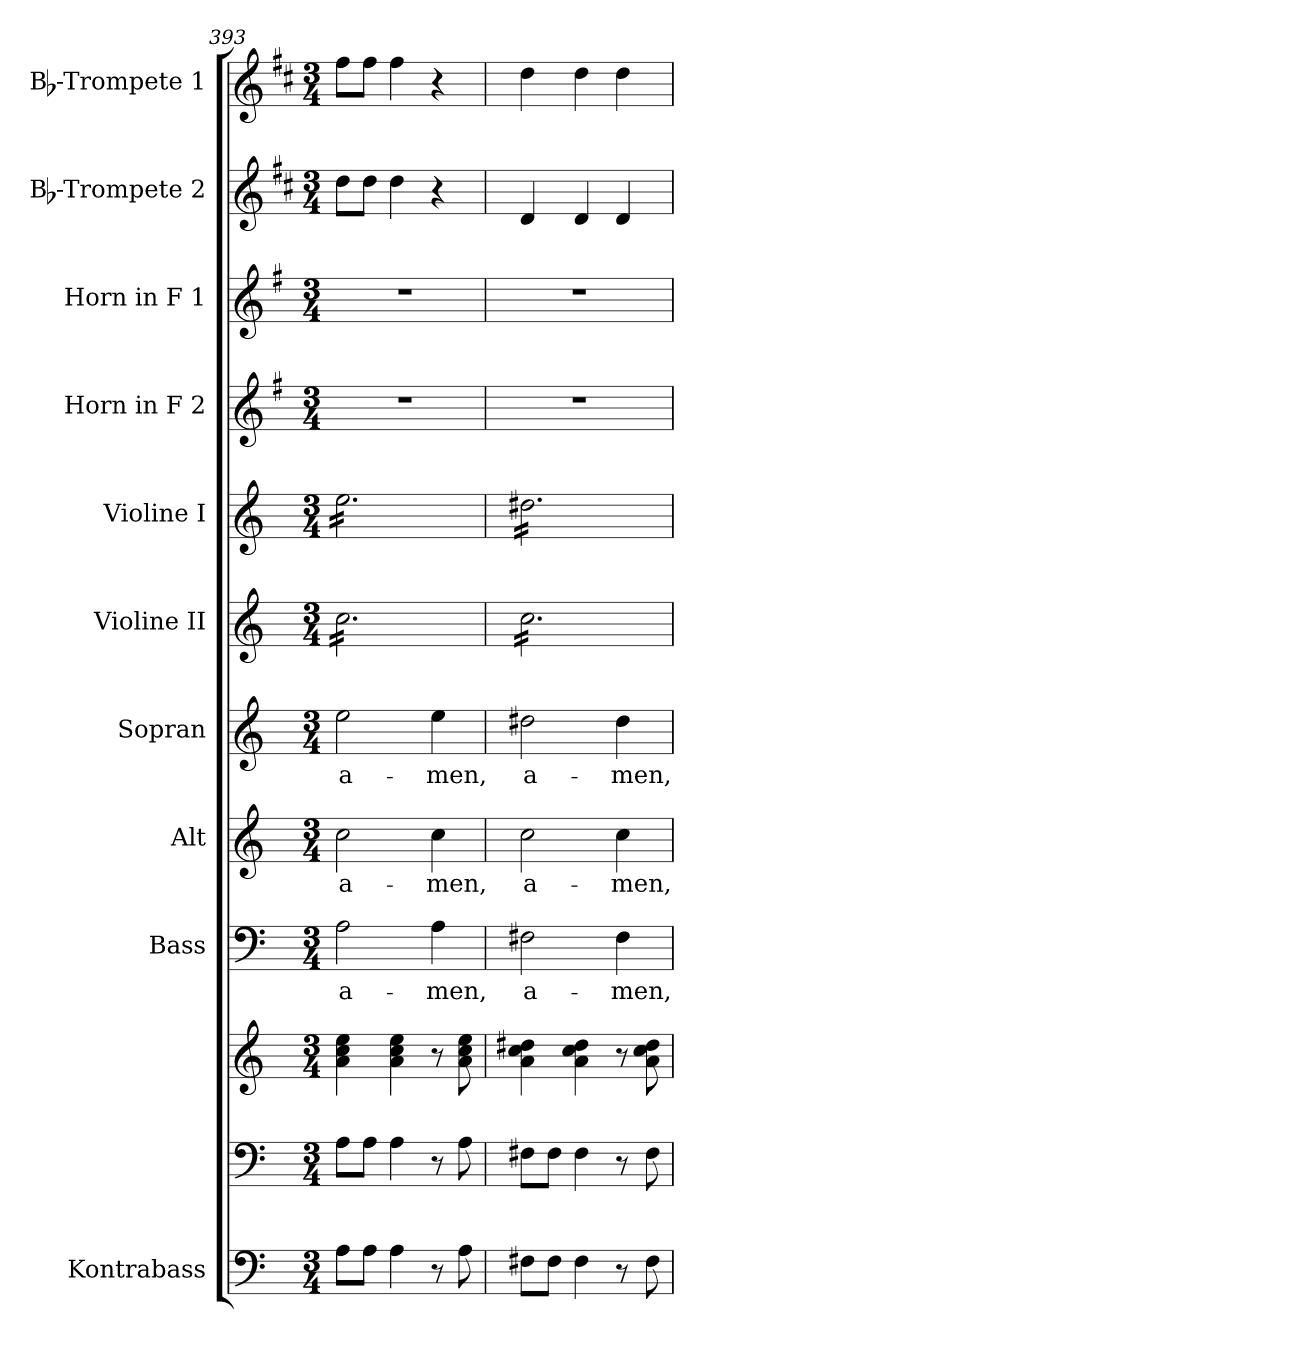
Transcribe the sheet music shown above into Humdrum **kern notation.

**kern	**kern	**kern	**kern	**text	**kern	**text	**kern	**text	**kern	**kern	**kern	**kern	**kern	**kern
*part11	*part10	*part10	*part9	*part9	*part8	*part8	*part7	*part7	*part6	*part5	*part4	*part3	*part2	*part1
*staff12	*staff11	*staff10	*staff9	*staff9	*staff8	*staff8	*staff7	*staff7	*staff6	*staff5	*staff4	*staff3	*staff2	*staff1
*I"Kontrabass	*	*	*I"Bass	*	*I"Alt	*	*I"Sopran	*	*I"Violine II	*I"Violine I	*I"Horn in F 2	*I"Horn in F 1	*I"Bb-Trompete 2	*I"Bb-Trompete 1
*I'Kb.	*	*	*I'B.	*	*I'A.	*	*I'S.	*	*I'Vl. II	*I'Vl. I	*	*	*I'Bb Trp. 2	*I'Bb Trp. 1
*clefF4	*clefF4	*clefG2	*clefF4	*	*clefG2	*	*clefG2	*	*clefG2	*clefG2	*clefG2	*clefG2	*clefG2	*clefG2
*ITrd7c12	*	*	*	*	*	*	*	*	*	*	*ITrd4c7	*ITrd4c7	*ITrd1c2	*ITrd1c2
*k[]	*k[]	*k[]	*k[]	*	*k[]	*	*k[]	*	*k[]	*k[]	*k[]	*k[]	*k[]	*k[]
*C:	*C:	*C:	*C:	*	*C:	*	*C:	*	*C:	*C:	*C:	*C:	*C:	*C:
*M3/4	*M3/4	*M3/4	*M3/4	*	*M3/4	*	*M3/4	*	*M3/4	*M3/4	*M3/4	*M3/4	*M3/4	*M3/4
=393	=393	=393	=393	=393	=393	=393	=393	=393	=393	=393	=393	=393	=393	=393
!	!	!	!	!LO:LY:b	!	!LO:LY:b	!	!LO:LY:b	!	!	!	!	!	!
*	*	*	*	*	*	*	*	*	*tremolo	*	*	*	*	*
*	*	*	*	*	*	*	*	*	*	*tremolo	*	*	*	*
8AA\L	8A\L	4a\ 4cc\ 4ee\	2A\	a-	2cc\	a-	2ee\	a-	16cc\LL	16ee\LL	2.r	2.r	8cc\L	8ee\L
.	.	.	.	.	.	.	.	.	16cc\	16ee\	.	.	.	.
8AA\J	8A\J	.	.	.	.	.	.	.	16cc\	16ee\	.	.	8cc\J	8ee\J
.	.	.	.	.	.	.	.	.	16cc\	16ee\	.	.	.	.
4AA\	4A\	4a\ 4cc\ 4ee\	.	.	.	.	.	.	16cc\	16ee\	.	.	4cc\	4ee\
.	.	.	.	.	.	.	.	.	16cc\	16ee\	.	.	.	.
.	.	.	.	.	.	.	.	.	16cc\	16ee\	.	.	.	.
.	.	.	.	.	.	.	.	.	16cc\	16ee\	.	.	.	.
!	!	!	!	!LO:LY:b	!	!LO:LY:b	!	!LO:LY:b	!	!	!	!	!	!
8r	8r	8r	4A\	-men,	4cc\	-men,	4ee\	-men,	16cc\	16ee\	.	.	4r	4r
.	.	.	.	.	.	.	.	.	16cc\	16ee\	.	.	.	.
8AA\	8A\	8a\ 8cc\ 8ee\	.	.	.	.	.	.	16cc\	16ee\	.	.	.	.
.	.	.	.	.	.	.	.	.	16cc\JJ	16ee\JJ	.	.	.	.
=394	=394	=394	=394	=394	=394	=394	=394	=394	=394	=394	=394	=394	=394	=394
!	!	!	!	!LO:LY:b	!	!LO:LY:b	!	!LO:LY:b	!	!	!	!	!	!
8FF#X\L	8F#X\L	4a\ 4cc\ 4dd#X\	2F#X\	a-	2cc\	a-	2dd#X\	a-	16cc\LL	16dd#X\LL	2.r	2.r	4c/	4cc\
.	.	.	.	.	.	.	.	.	16cc\	16dd#X\	.	.	.	.
8FF#\J	8F#\J	.	.	.	.	.	.	.	16cc\	16dd#X\	.	.	.	.
.	.	.	.	.	.	.	.	.	16cc\	16dd#X\	.	.	.	.
4FF#\	4F#\	4a\ 4cc\ 4dd#\	.	.	.	.	.	.	16cc\	16dd#X\	.	.	4c/	4cc\
.	.	.	.	.	.	.	.	.	16cc\	16dd#X\	.	.	.	.
.	.	.	.	.	.	.	.	.	16cc\	16dd#X\	.	.	.	.
.	.	.	.	.	.	.	.	.	16cc\	16dd#X\	.	.	.	.
!	!	!	!	!LO:LY:b	!	!LO:LY:b	!	!LO:LY:b	!	!	!	!	!	!
8r	8r	8r	4F#\	-men,	4cc\	-men,	4dd#\	-men,	16cc\	16dd#X\	.	.	4c/	4cc\
.	.	.	.	.	.	.	.	.	16cc\	16dd#X\	.	.	.	.
8FF#\	8F#\	8a\ 8cc\ 8dd#\	.	.	.	.	.	.	16cc\	16dd#X\	.	.	.	.
.	.	.	.	.	.	.	.	.	16cc\JJ	16dd#X\JJ	.	.	.	.
*	*	*	*	*	*	*	*	*	*	*Xtremolo	*	*	*	*
*	*	*	*	*	*	*	*	*	*Xtremolo	*	*	*	*	*
=	=	=	=	=	=	=	=	=	=	=	=	=	=	=
*-	*-	*-	*-	*-	*-	*-	*-	*-	*-	*-	*-	*-	*-	*-
